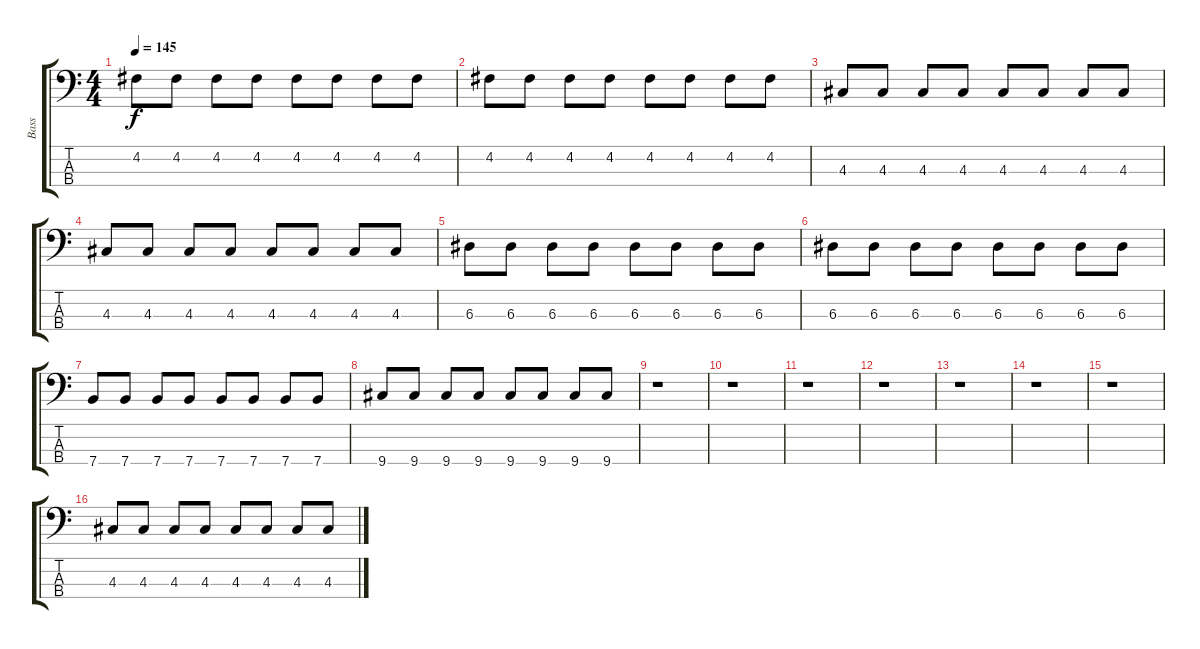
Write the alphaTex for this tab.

\track ("Bass" "Bass") {instrument electricbassfinger}
\staff {score tabs}
\tuning (G2 D2 A1 E1) {hide}
\ts (4 4)
\tempo 145
\clef f4
\ks c
4.2.8{dy f} 4.2.8 4.2.8 4.2.8 4.2.8 4.2.8 4.2.8 4.2.8 |
4.2.8 4.2.8 4.2.8 4.2.8 4.2.8 4.2.8 4.2.8 4.2.8 |
4.3.8 4.3.8 4.3.8 4.3.8 4.3.8 4.3.8 4.3.8 4.3.8 |
4.3.8 4.3.8 4.3.8 4.3.8 4.3.8 4.3.8 4.3.8 4.3.8 |
6.3.8 6.3.8 6.3.8 6.3.8 6.3.8 6.3.8 6.3.8 6.3.8 |
6.3.8 6.3.8 6.3.8 6.3.8 6.3.8 6.3.8 6.3.8 6.3.8 |
7.4.8 7.4.8 7.4.8 7.4.8 7.4.8 7.4.8 7.4.8 7.4.8 |
9.4.8 9.4.8 9.4.8 9.4.8 9.4.8 9.4.8 9.4.8 9.4.8 |
r.1 |
r.1 |
r.1 |
r.1 |
r.1 |
r.1 |
r.1 |
4.3.8 4.3.8 4.3.8 4.3.8 4.3.8 4.3.8 4.3.8 4.3.8
